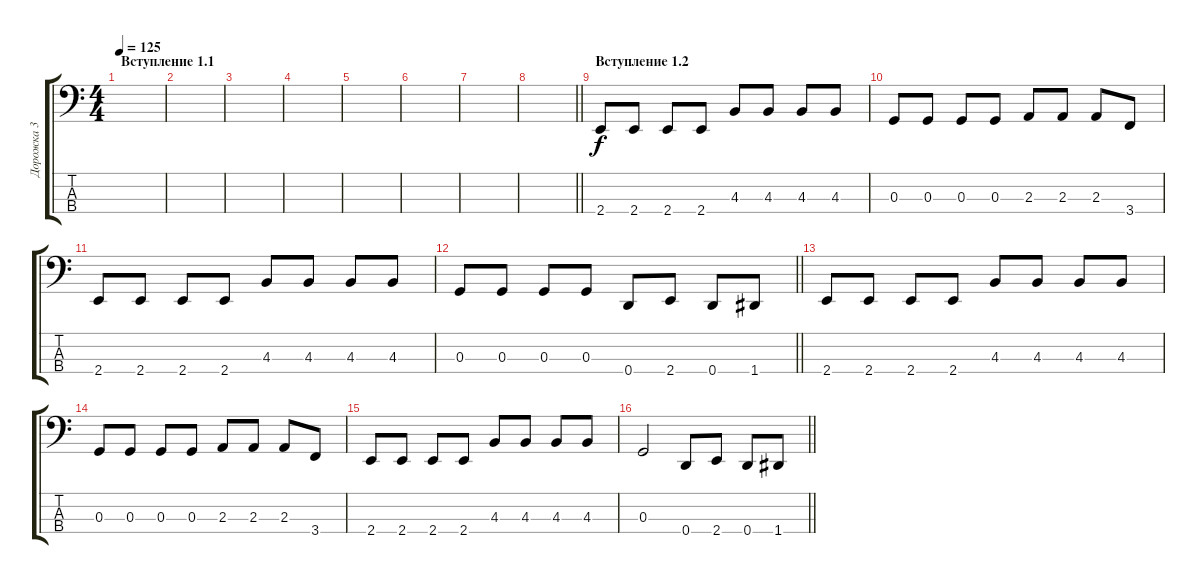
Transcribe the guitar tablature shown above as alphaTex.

\track ("Дорожка 3" "Дорожка 3") {instrument electricbassfinger}
\staff {score tabs}
\tuning (F2 C2 G1 D1) {hide}
\ts (4 4)
\section ("" "Вступление 1.1")
\tempo 125
\clef f4
\ks c
|
|
|
|
|
|
|
\barLineRight lightlight
|
\section ("" "Вступление 1.2")
2.4.8 2.4.8 2.4.8 2.4.8 4.3.8 4.3.8 4.3.8 4.3.8 |
0.3.8 0.3.8 0.3.8 0.3.8 2.3.8 2.3.8 2.3.8 3.4.8 |
2.4.8 2.4.8 2.4.8 2.4.8 4.3.8 4.3.8 4.3.8 4.3.8 |
\barLineRight lightlight
0.3.8 0.3.8 0.3.8 0.3.8 0.4.8 2.4.8 0.4.8 1.4.8 |
2.4.8 2.4.8 2.4.8 2.4.8 4.3.8 4.3.8 4.3.8 4.3.8 |
0.3.8 0.3.8 0.3.8 0.3.8 2.3.8 2.3.8 2.3.8 3.4.8 |
2.4.8 2.4.8 2.4.8 2.4.8 4.3.8 4.3.8 4.3.8 4.3.8 |
\barLineRight lightlight
0.3.2 0.4.8 2.4.8 0.4.8 1.4.8
